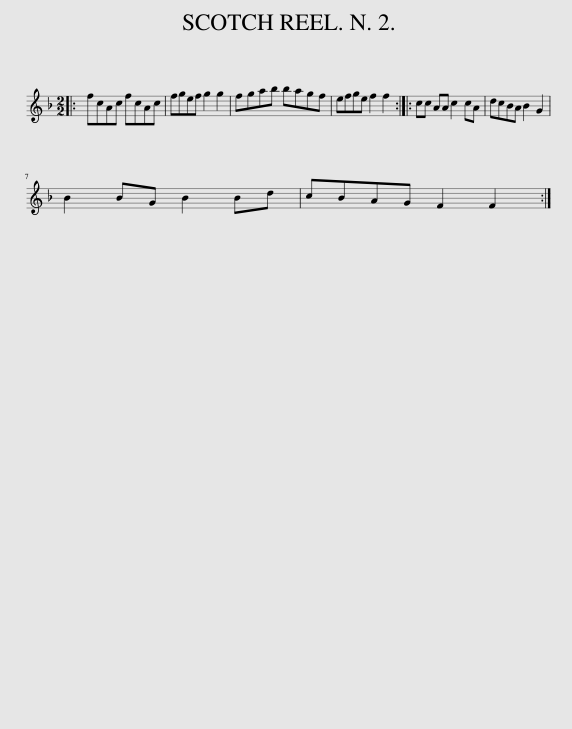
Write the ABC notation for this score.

X:1
L:1/8
M:2/2
I:linebreak $
K:F
V:1 treble
V:1
|: fcAc fcAc | fgef g2 g2 | fgab bagf | efge f2 f2 :: cc AA c2 cA | %5
 dcBA B2 G2 |$ B2 BG B2 Bd | cBAG F2 F2 :| %8
